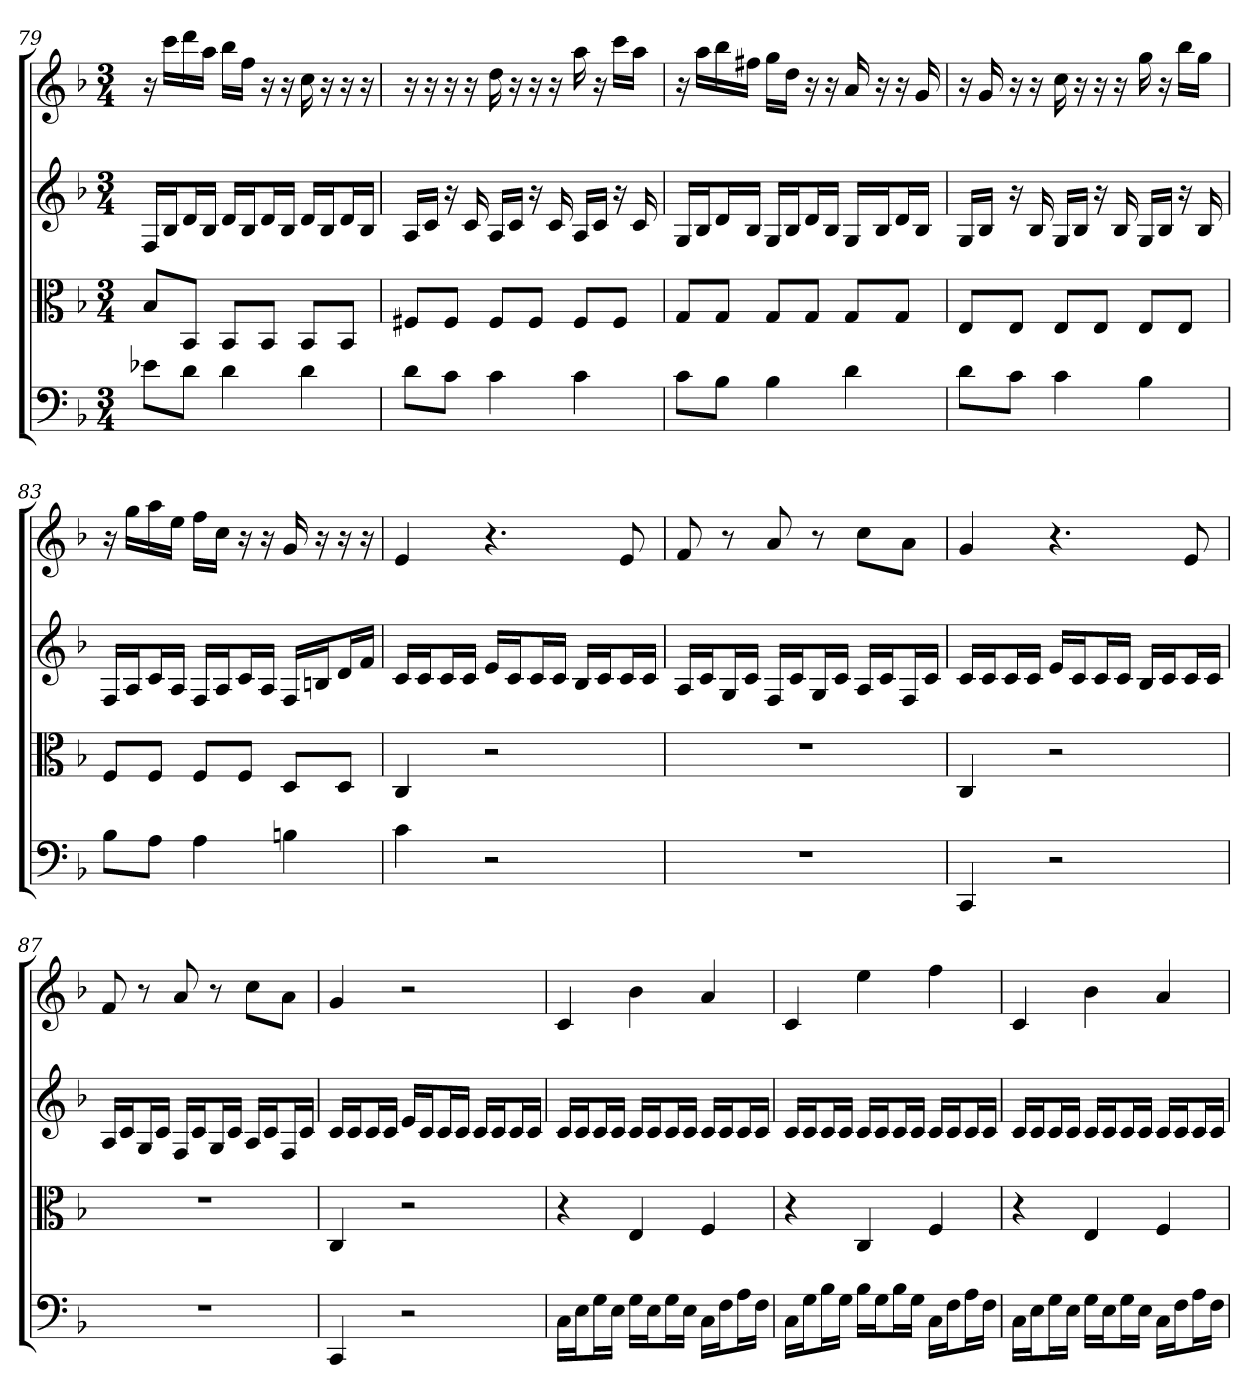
**kern	**kern	**kern	**kern
*part4	*part3	*part2	*part1
*staff4	*staff3	*staff2	*staff1
*clefF4	*clefC3	*clefG2	*clefG2
*k[b-]	*k[b-]	*k[b-]	*k[b-]
*F:	*F:	*F:	*F:
*M3/4	*M3/4	*M3/4	*M3/4
=79	=79	=79	=79
8e-X\L	8B-/L	16F/LL	16r
.	.	16B-/J	16ccc\LL
8d\J	8BB-/J	16d/L	16ddd\
.	.	16B-/JJ	16aa\JJ
4d	8BB-/L	16d/LL	16bb-\LL
.	.	16B-/J	16ff\JJ
.	8BB-/J	16d/L	16r
.	.	16B-/JJ	16r
4d	8BB-/L	16d/LL	16cc
.	.	16B-/J	16r
.	8BB-/J	16d/L	16r
.	.	16B-/JJ	16r
=80	=80	=80	=80
8d\L	8F#X/L	16A/LL	16r
.	.	16c/JJ	16r
8c\J	8F#/J	16r	16r
.	.	16c	16r
4c	8F#/L	16A/LL	16dd
.	.	16c/JJ	16r
.	8F#/J	16r	16r
.	.	16c	16r
4c	8F#/L	16A/LL	16aa
.	.	16c/JJ	16r
.	8F#/J	16r	16ccc\LL
.	.	16c	16aa\JJ
=81	=81	=81	=81
8c\L	8G/L	16G/LL	16r
.	.	16B-/J	16aa\LL
8B-\J	8G/J	16d/L	16bb-\
.	.	16B-/JJ	16ff#X\JJ
4B-	8G/L	16G/LL	16gg\LL
.	.	16B-/J	16dd\JJ
.	8G/J	16d/L	16r
.	.	16B-/JJ	16r
4d	8G/L	16G/LL	16a
.	.	16B-/J	16r
.	8G/J	16d/L	16r
.	.	16B-/JJ	16g
=82	=82	=82	=82
8d\L	8E/L	16G/LL	16r
.	.	16B-/JJ	16g
8c\J	8E/J	16r	16r
.	.	16B-	16r
4c	8E/L	16G/LL	16cc
.	.	16B-/JJ	16r
.	8E/J	16r	16r
.	.	16B-	16r
4B-	8E/L	16G/LL	16gg
.	.	16B-/JJ	16r
.	8E/J	16r	16bb-\LL
.	.	16B-	16gg\JJ
=83	=83	=83	=83
8B-\L	8F/L	16F/LL	16r
.	.	16A/J	16gg\LL
8A\J	8F/J	16c/L	16aa\
.	.	16A/JJ	16ee\JJ
4A	8F/L	16F/LL	16ff\LL
.	.	16A/J	16cc\JJ
.	8F/J	16c/L	16r
.	.	16A/JJ	16r
4Bn	8D/L	16F/LL	16g
.	.	16Bn/J	16r
.	8D/J	16d/L	16r
.	.	16f/JJ	16r
=84	=84	=84	=84
4c	4C	16c/LL	4e
.	.	16c/J	.
.	.	16c/L	.
.	.	16c/JJ	.
2r	2r	16e/LL	4.r
.	.	16c/J	.
.	.	16c/L	.
.	.	16c/JJ	.
.	.	16B-/LL	.
.	.	16c/J	.
.	.	16c/L	8e
.	.	16c/JJ	.
=85	=85	=85	=85
2.r	2.r	16A/LL	8f
.	.	16c/J	.
.	.	16G/L	8r
.	.	16c/JJ	.
.	.	16F/LL	8a
.	.	16c/J	.
.	.	16G/L	8r
.	.	16c/JJ	.
.	.	16A/LL	8cc\L
.	.	16c/J	.
.	.	16F/L	8a\J
.	.	16c/JJ	.
=86	=86	=86	=86
4CC	4C	16c/LL	4g
.	.	16c/J	.
.	.	16c/L	.
.	.	16c/JJ	.
2r	2r	16e/LL	4.r
.	.	16c/J	.
.	.	16c/L	.
.	.	16c/JJ	.
.	.	16B-/LL	.
.	.	16c/J	.
.	.	16c/L	8e
.	.	16c/JJ	.
=87	=87	=87	=87
2.r	2.r	16A/LL	8f
.	.	16c/J	.
.	.	16G/L	8r
.	.	16c/JJ	.
.	.	16F/LL	8a
.	.	16c/J	.
.	.	16G/L	8r
.	.	16c/JJ	.
.	.	16A/LL	8cc\L
.	.	16c/J	.
.	.	16F/L	8a\J
.	.	16c/JJ	.
=88	=88	=88	=88
4CC	4C	16c/LL	4g
.	.	16c/J	.
.	.	16c/L	.
.	.	16c/JJ	.
2r	2r	16e/LL	2r
.	.	16c/J	.
.	.	16c/L	.
.	.	16c/JJ	.
.	.	16c/LL	.
.	.	16c/J	.
.	.	16c/L	.
.	.	16c/JJ	.
=89	=89	=89	=89
16C\LL	4r	16c/LL	4c
16E\J	.	16c/J	.
16G\L	.	16c/L	.
16E\JJ	.	16c/JJ	.
16G\LL	4E	16c/LL	4b-
16E\J	.	16c/J	.
16G\L	.	16c/L	.
16E\JJ	.	16c/JJ	.
16C\LL	4F	16c/LL	4a
16F\J	.	16c/J	.
16A\L	.	16c/L	.
16F\JJ	.	16c/JJ	.
=90	=90	=90	=90
16C\LL	4r	16c/LL	4c
16G\J	.	16c/J	.
16B-\L	.	16c/L	.
16G\JJ	.	16c/JJ	.
16B-\LL	4C	16c/LL	4ee
16G\J	.	16c/J	.
16B-\L	.	16c/L	.
16G\JJ	.	16c/JJ	.
16C\LL	4F	16c/LL	4ff
16F\J	.	16c/J	.
16A\L	.	16c/L	.
16F\JJ	.	16c/JJ	.
=91	=91	=91	=91
16C\LL	4r	16c/LL	4c
16E\J	.	16c/J	.
16G\L	.	16c/L	.
16E\JJ	.	16c/JJ	.
16G\LL	4E	16c/LL	4b-
16E\J	.	16c/J	.
16G\L	.	16c/L	.
16E\JJ	.	16c/JJ	.
16C\LL	4F	16c/LL	4a
16F\J	.	16c/J	.
16A\L	.	16c/L	.
16F\JJ	.	16c/JJ	.
=	=	=	=
*-	*-	*-	*-
